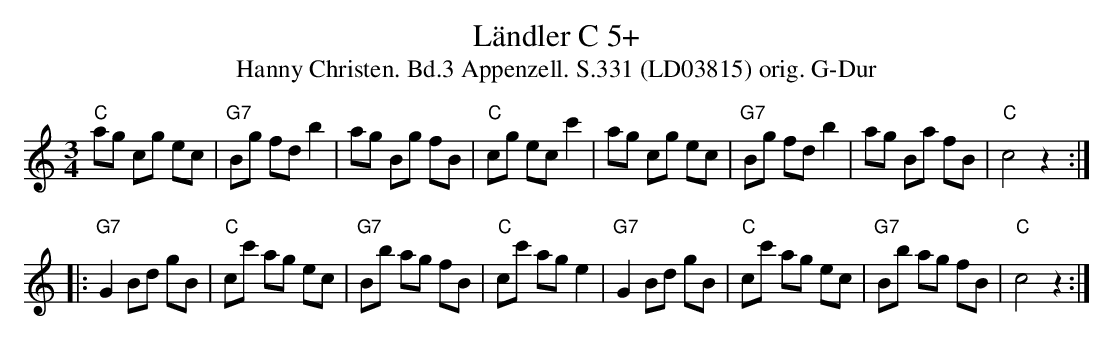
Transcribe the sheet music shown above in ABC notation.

X:1
T:Ländler C 5+
T:Hanny Christen. Bd.3 Appenzell. S.331 (LD03815) orig. G-Dur
M:3/4
L:1/8
K:Cmaj
"C"ag cg ec | "G7"Bg fd b2 | ag Bg fB | "C"cg ec c'2 | ag cg ec | "G7"Bg fd b2 | ag Ba fB | "C"c4 z2 :|
|: "G7"G2 Bd gB | "C"cc' ag ec | "G7"Bb ag fB | "C"cc' ag e2 | "G7"G2 Bd gB | "C"cc' ag ec | "G7"Bb ag fB | "C"c4 z2 :|
